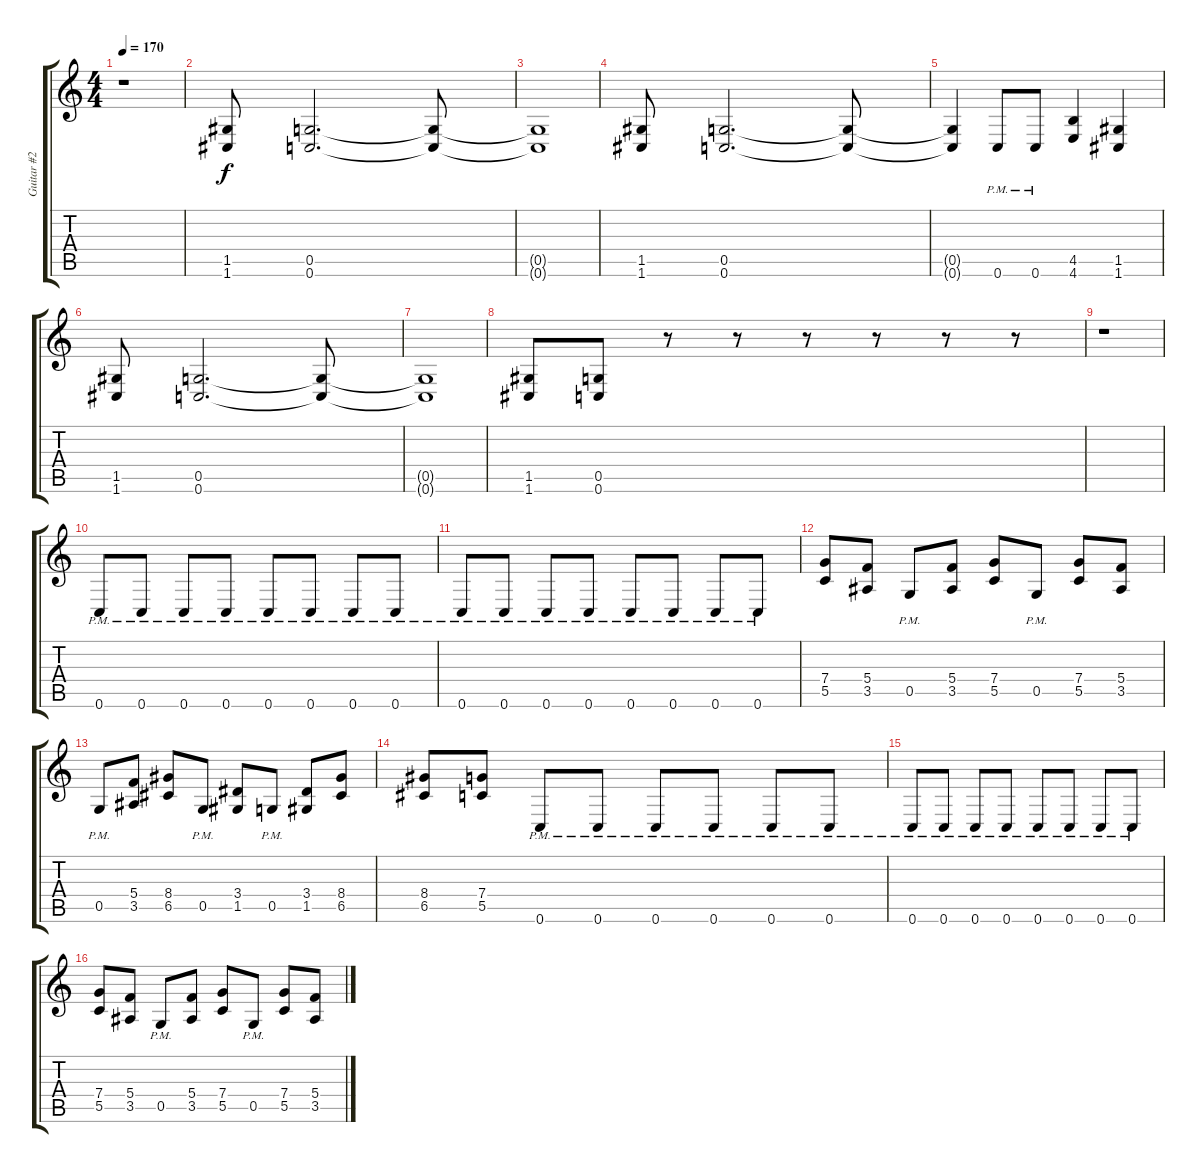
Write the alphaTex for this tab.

\track ("Guitar #2" "Guitar #2") {instrument distortionguitar}
\staff {score tabs}
\tuning (D4 A3 F3 C3 G2 C2) {hide}
\ts (4 4)
\tempo 170
\clef g2
\ks c
r.1{dy f} |
(1.5 1.6).8 (0.5 0.6).2{d} (0.5{t} 0.6{t}).8 |
(0.5{t} 0.6{t}).1 |
(1.5 1.6).8 (0.5 0.6).2{d} (0.5{t} 0.6{t}).8 |
(0.5{t} 0.6{t}).4 0.6{pm}.8 0.6{pm}.8 (4.5 4.6).4 (1.5 1.6).4 |
(1.5 1.6).8 (0.5 0.6).2{d} (0.5{t} 0.6{t}).8 |
(0.5{t} 0.6{t}).1 |
(1.5 1.6).8 (0.5 0.6).8 r.8 r.8 r.8 r.8 r.8 r.8 |
r.1 |
0.6{pm}.8 0.6{pm}.8 0.6{pm}.8 0.6{pm}.8 0.6{pm}.8 0.6{pm}.8 0.6{pm}.8 0.6{pm}.8 |
0.6{pm}.8 0.6{pm}.8 0.6{pm}.8 0.6{pm}.8 0.6{pm}.8 0.6{pm}.8 0.6{pm}.8 0.6{pm}.8 |
(7.4 5.5).8 (5.4 3.5).8 0.5{pm}.8 (5.4 3.5).8 (7.4 5.5).8 0.5{pm}.8 (7.4 5.5).8 (5.4 3.5).8 |
0.5{pm}.8 (5.4 3.5).8 (8.4 6.5).8 0.5{pm}.8 (3.4 1.5).8 0.5{pm}.8 (3.4 1.5).8 (8.4 6.5).8 |
(8.4 6.5).8 (7.4 5.5).8 0.6{pm}.8 0.6{pm}.8 0.6{pm}.8 0.6{pm}.8 0.6{pm}.8 0.6{pm}.8 |
0.6{pm}.8 0.6{pm}.8 0.6{pm}.8 0.6{pm}.8 0.6{pm}.8 0.6{pm}.8 0.6{pm}.8 0.6{pm}.8 |
(7.4 5.5).8 (5.4 3.5).8 0.5{pm}.8 (5.4 3.5).8 (7.4 5.5).8 0.5{pm}.8 (7.4 5.5).8 (5.4 3.5).8
